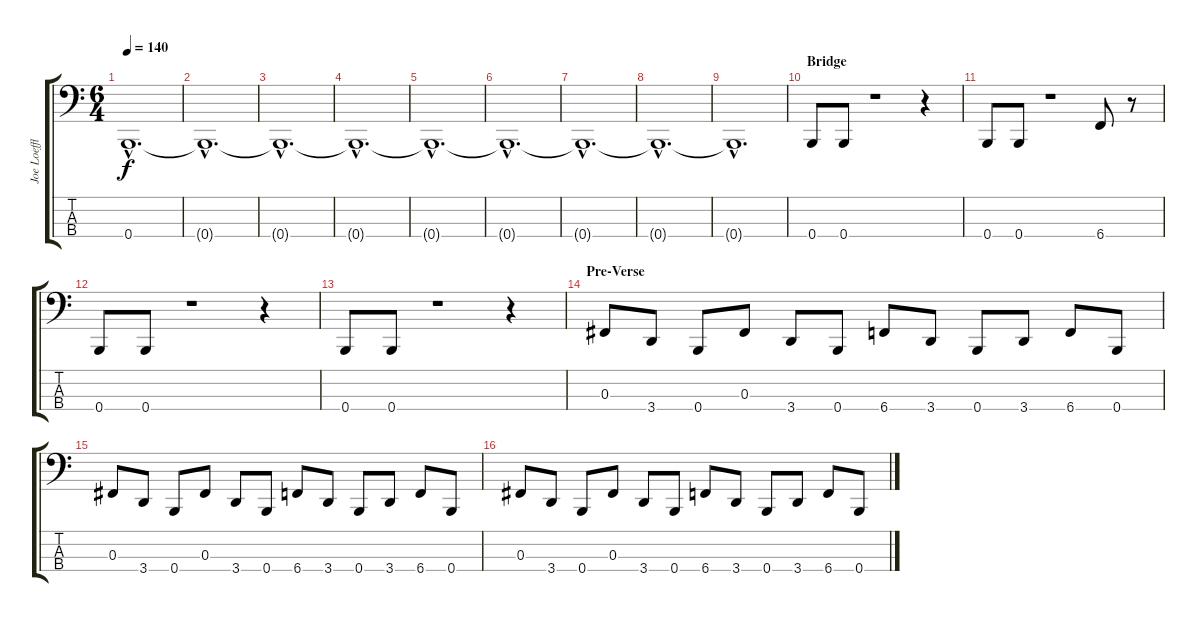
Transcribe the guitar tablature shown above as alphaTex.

\track ("Joe Loeffler - Bass" "Joe Loeffl") {instrument electricbassfinger}
\staff {score tabs}
\tuning (E2 B1 Gb1 B0) {hide}
\ts (6 4)
\tempo 140
\clef f4
\ks c
0.4{hac t}.1{d dy f} |
0.4{hac t}.1{d} |
0.4{hac t}.1{d} |
0.4{hac t}.1{d} |
0.4{hac t}.1{d} |
0.4{hac t}.1{d} |
0.4{hac t}.1{d} |
0.4{hac t}.1{d volume 7} |
0.4{hac t}.1{d volume 16} |
\section ("" "Bridge")
0.4.8 0.4.8 r.1 r.4 |
0.4.8 0.4.8 r.1 6.4.8 r.8 |
0.4.8 0.4.8 r.1 r.4 |
0.4.8 0.4.8 r.1 r.4 |
\section ("" "Pre-Verse")
0.3.8 3.4.8 0.4.8 0.3.8 3.4.8 0.4.8 6.4.8 3.4.8 0.4.8 3.4.8 6.4.8 0.4.8 |
0.3.8 3.4.8 0.4.8 0.3.8 3.4.8 0.4.8 6.4.8 3.4.8 0.4.8 3.4.8 6.4.8 0.4.8 |
0.3.8 3.4.8 0.4.8 0.3.8 3.4.8 0.4.8 6.4.8 3.4.8 0.4.8 3.4.8 6.4.8 0.4.8
